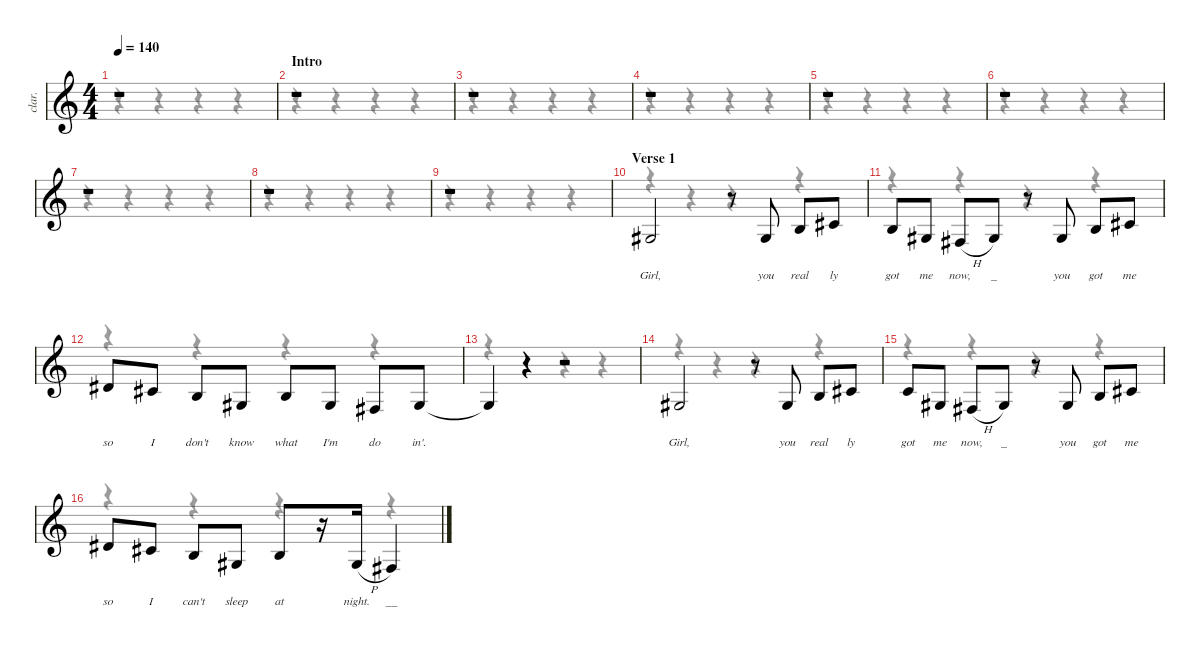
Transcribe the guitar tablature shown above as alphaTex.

\defaultSystemsLayout 4
\hideDynamics
\bracketExtendMode nobrackets
\otherSystemsTrackNameOrientation horizontal
\track ("David Lee Roth (Vocals)" "clar.") {instrument clarinet}
\staff {score}
\tuning (E4 B3 G3 D3 A2 E2)
\voice
\ts (4 4)
\beaming (8 2 2 2 2)
\tempo 140
\clef g2
\ks c
r.1{dy f instrument clarinet beam Up} |
\section ("" "Intro")
r.1{beam Up} |
r.1{beam Up} |
r.1{beam Up} |
r.1{beam Up} |
r.1{beam Up} |
r.1{beam Up} |
r.1{beam Up} |
r.1{beam Up} |
\section ("" "Verse 1")
1.3{acc #}.2{lyrics (0 "Girl,") lyrics (1 "") lyrics (2 "") lyrics (3 "") lyrics (4 "") beam Up} r.8{beam Up} 1.3{acc #}.8{lyrics (0 "you") lyrics (1 "") lyrics (2 "") lyrics (3 "") lyrics (4 "") beam Up} 4.3.8{lyrics (0 "real") lyrics (1 "") lyrics (2 "") lyrics (3 "") lyrics (4 "") beam Up} 2.2{acc #}.8{lyrics (0 "ly") lyrics (1 "") lyrics (2 "") lyrics (3 "") lyrics (4 "") beam Up} |
4.3.8{lyrics (0 "got") lyrics (1 "") lyrics (2 "") lyrics (3 "") lyrics (4 "") beam Up} 1.3{acc #}.8{lyrics (0 "me") lyrics (1 "") lyrics (2 "") lyrics (3 "") lyrics (4 "") beam Up} 4.4{h acc #}.8{lyrics (0 "now,") lyrics (1 "") lyrics (2 "") lyrics (3 "") lyrics (4 "") beam Up} 6.4{acc #}.8{lyrics (0 "_") lyrics (1 "") lyrics (2 "") lyrics (3 "") lyrics (4 "") beam Up} r.8{beam Up} 1.3{acc #}.8{lyrics (0 "you") lyrics (1 "") lyrics (2 "") lyrics (3 "") lyrics (4 "") beam Up} 4.3.8{lyrics (0 "got") lyrics (1 "") lyrics (2 "") lyrics (3 "") lyrics (4 "") beam Up} 2.2{acc #}.8{lyrics (0 "me") lyrics (1 "") lyrics (2 "") lyrics (3 "") lyrics (4 "") beam Up} |
4.2{acc #}.8{lyrics (0 "so") lyrics (1 "") lyrics (2 "") lyrics (3 "") lyrics (4 "") beam Up} 2.2{acc #}.8{lyrics (0 "I") lyrics (1 "") lyrics (2 "") lyrics (3 "") lyrics (4 "") beam Up} 4.3.8{lyrics (0 "don't") lyrics (1 "") lyrics (2 "") lyrics (3 "") lyrics (4 "") beam Up} 1.3{acc #}.8{lyrics (0 "know") lyrics (1 "") lyrics (2 "") lyrics (3 "") lyrics (4 "") beam Up} 4.3.8{lyrics (0 "what") lyrics (1 "") lyrics (2 "") lyrics (3 "") lyrics (4 "") beam Up} 1.3{acc #}.8{lyrics (0 "I'm") lyrics (1 "") lyrics (2 "") lyrics (3 "") lyrics (4 "") beam Up} 4.4{acc #}.8{lyrics (0 "do") lyrics (1 "") lyrics (2 "") lyrics (3 "") lyrics (4 "") beam Up} 1.3{acc #}.8{lyrics (0 "in'.") lyrics (1 "") lyrics (2 "") lyrics (3 "") lyrics (4 "") beam Up} |
1.3{t acc #}.4{beam Up} r.4{beam Up} r.2{beam Up} |
1.3{acc #}.2{lyrics (0 "Girl,") lyrics (1 "") lyrics (2 "") lyrics (3 "") lyrics (4 "") beam Up} r.8{beam Up} 1.3{acc #}.8{lyrics (0 "you") lyrics (1 "") lyrics (2 "") lyrics (3 "") lyrics (4 "") beam Up} 4.3.8{lyrics (0 "real") lyrics (1 "") lyrics (2 "") lyrics (3 "") lyrics (4 "") beam Up} 2.2{acc #}.8{lyrics (0 "ly") lyrics (1 "") lyrics (2 "") lyrics (3 "") lyrics (4 "") beam Up} |
5.3.8{lyrics (0 "got") lyrics (1 "") lyrics (2 "") lyrics (3 "") lyrics (4 "") beam Up} 1.3{acc #}.8{lyrics (0 "me") lyrics (1 "") lyrics (2 "") lyrics (3 "") lyrics (4 "") beam Up} 4.4{h acc #}.8{lyrics (0 "now,") lyrics (1 "") lyrics (2 "") lyrics (3 "") lyrics (4 "") beam Up} 6.4{acc #}.8{lyrics (0 "_") lyrics (1 "") lyrics (2 "") lyrics (3 "") lyrics (4 "") beam Up} r.8{beam Up} 1.3{acc #}.8{lyrics (0 "you") lyrics (1 "") lyrics (2 "") lyrics (3 "") lyrics (4 "") beam Up} 4.3.8{lyrics (0 "got") lyrics (1 "") lyrics (2 "") lyrics (3 "") lyrics (4 "") beam Up} 2.2{acc #}.8{lyrics (0 "me") lyrics (1 "") lyrics (2 "") lyrics (3 "") lyrics (4 "") beam Up} |
4.2{acc #}.8{lyrics (0 "so") lyrics (1 "") lyrics (2 "") lyrics (3 "") lyrics (4 "") beam Up} 2.2{acc #}.8{lyrics (0 "I") lyrics (1 "") lyrics (2 "") lyrics (3 "") lyrics (4 "") beam Up} 4.3.8{lyrics (0 "can't") lyrics (1 "") lyrics (2 "") lyrics (3 "") lyrics (4 "") beam Up} 1.3{acc #}.8{lyrics (0 "sleep") lyrics (1 "") lyrics (2 "") lyrics (3 "") lyrics (4 "") beam Up} 4.3.8{lyrics (0 "at") lyrics (1 "") lyrics (2 "") lyrics (3 "") lyrics (4 "") beam Up} r.16{beam Up} 6.4{h acc #}.16{lyrics (0 "night.") lyrics (1 "") lyrics (2 "") lyrics (3 "") lyrics (4 "") beam Up} 4.4{acc #}.4{lyrics (0 "__") lyrics (1 "") lyrics (2 "") lyrics (3 "") lyrics (4 "") beam Up}
\voice
\clef g2
\ottava regular
\simile none
\ks c
r.4{dy mf beam Down} r.4{beam Down} r.4{beam Down} r.4{beam Down} |
r.4{beam Down} r.4{beam Down} r.4{beam Down} r.4{beam Down} |
r.4{beam Down} r.4{beam Down} r.4{beam Down} r.4{beam Down} |
r.4{beam Down} r.4{beam Down} r.4{beam Down} r.4{beam Down} |
r.4{beam Down} r.4{beam Down} r.4{beam Down} r.4{beam Down} |
r.4{beam Down} r.4{beam Down} r.4{beam Down} r.4{beam Down} |
r.4{beam Down} r.4{beam Down} r.4{beam Down} r.4{beam Down} |
r.4{beam Down} r.4{beam Down} r.4{beam Down} r.4{beam Down} |
r.4{beam Down} r.4{beam Down} r.4{beam Down} r.4{beam Down} |
r.4{beam Down} r.4{beam Down} r.4{beam Down} r.4{beam Down} |
r.4{beam Down} r.4{beam Down} r.4{beam Down} r.4{beam Down} |
r.4{beam Down} r.4{beam Down} r.4{beam Down} r.4{beam Down} |
r.4{beam Down} r.4{beam Down} r.4{beam Down} r.4{beam Down} |
r.4{beam Down} r.4{beam Down} r.4{beam Down} r.4{beam Down} |
r.4{beam Down} r.4{beam Down} r.4{beam Down} r.4{beam Down} |
r.4{beam Down} r.4{beam Down} r.4{beam Down} r.4{beam Down}
